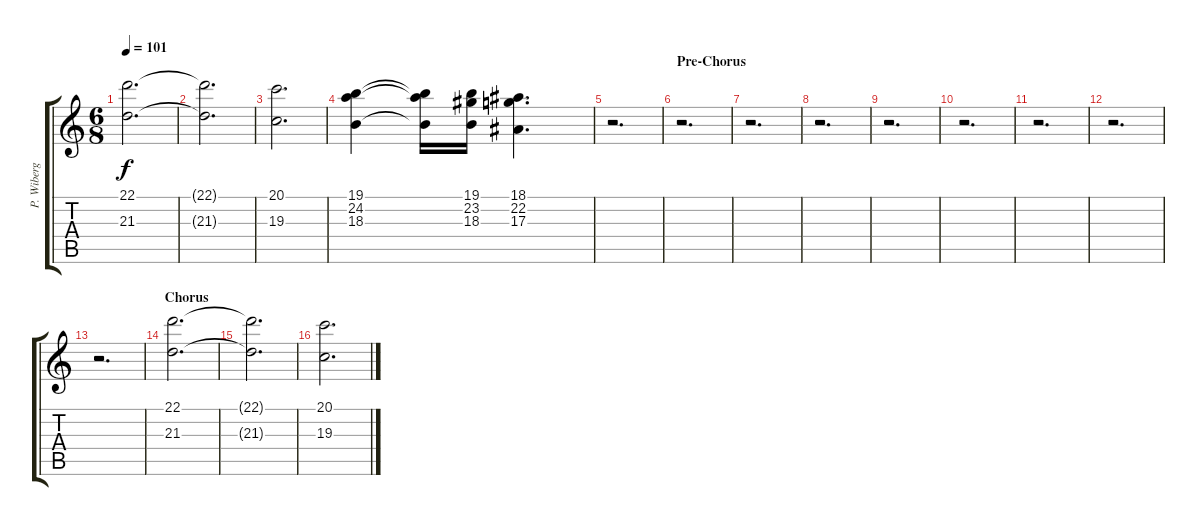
\track ("P. Wiberg (Keyboards I)" "P. Wiberg ") {instrument synthstrings1}
\staff {score tabs}
\tuning (E4 A3 F3 D3 A2 D2) {hide}
\ts (6 8)
\tempo 101
\clef g2
\ks c
(22.1 21.3).2{d dy f} |
(22.1{t} 21.3{t}).2{d} |
(20.1 19.3).2{d} |
(19.1 24.2 18.3).4 (19.1{t} 24.2{t} 18.3{t}).16 (19.1 23.2 18.3).16 (18.1 22.2 17.3).4{d} |
r.2{d} |
\section ("" "Pre-Chorus")
r.2{d} |
r.2{d} |
r.2{d} |
r.2{d} |
r.2{d} |
r.2{d} |
r.2{d} |
r.2{d} |
\section ("" "Chorus")
(22.1 21.3).2{d} |
(22.1{t} 21.3{t}).2{d} |
(20.1 19.3).2{d}
